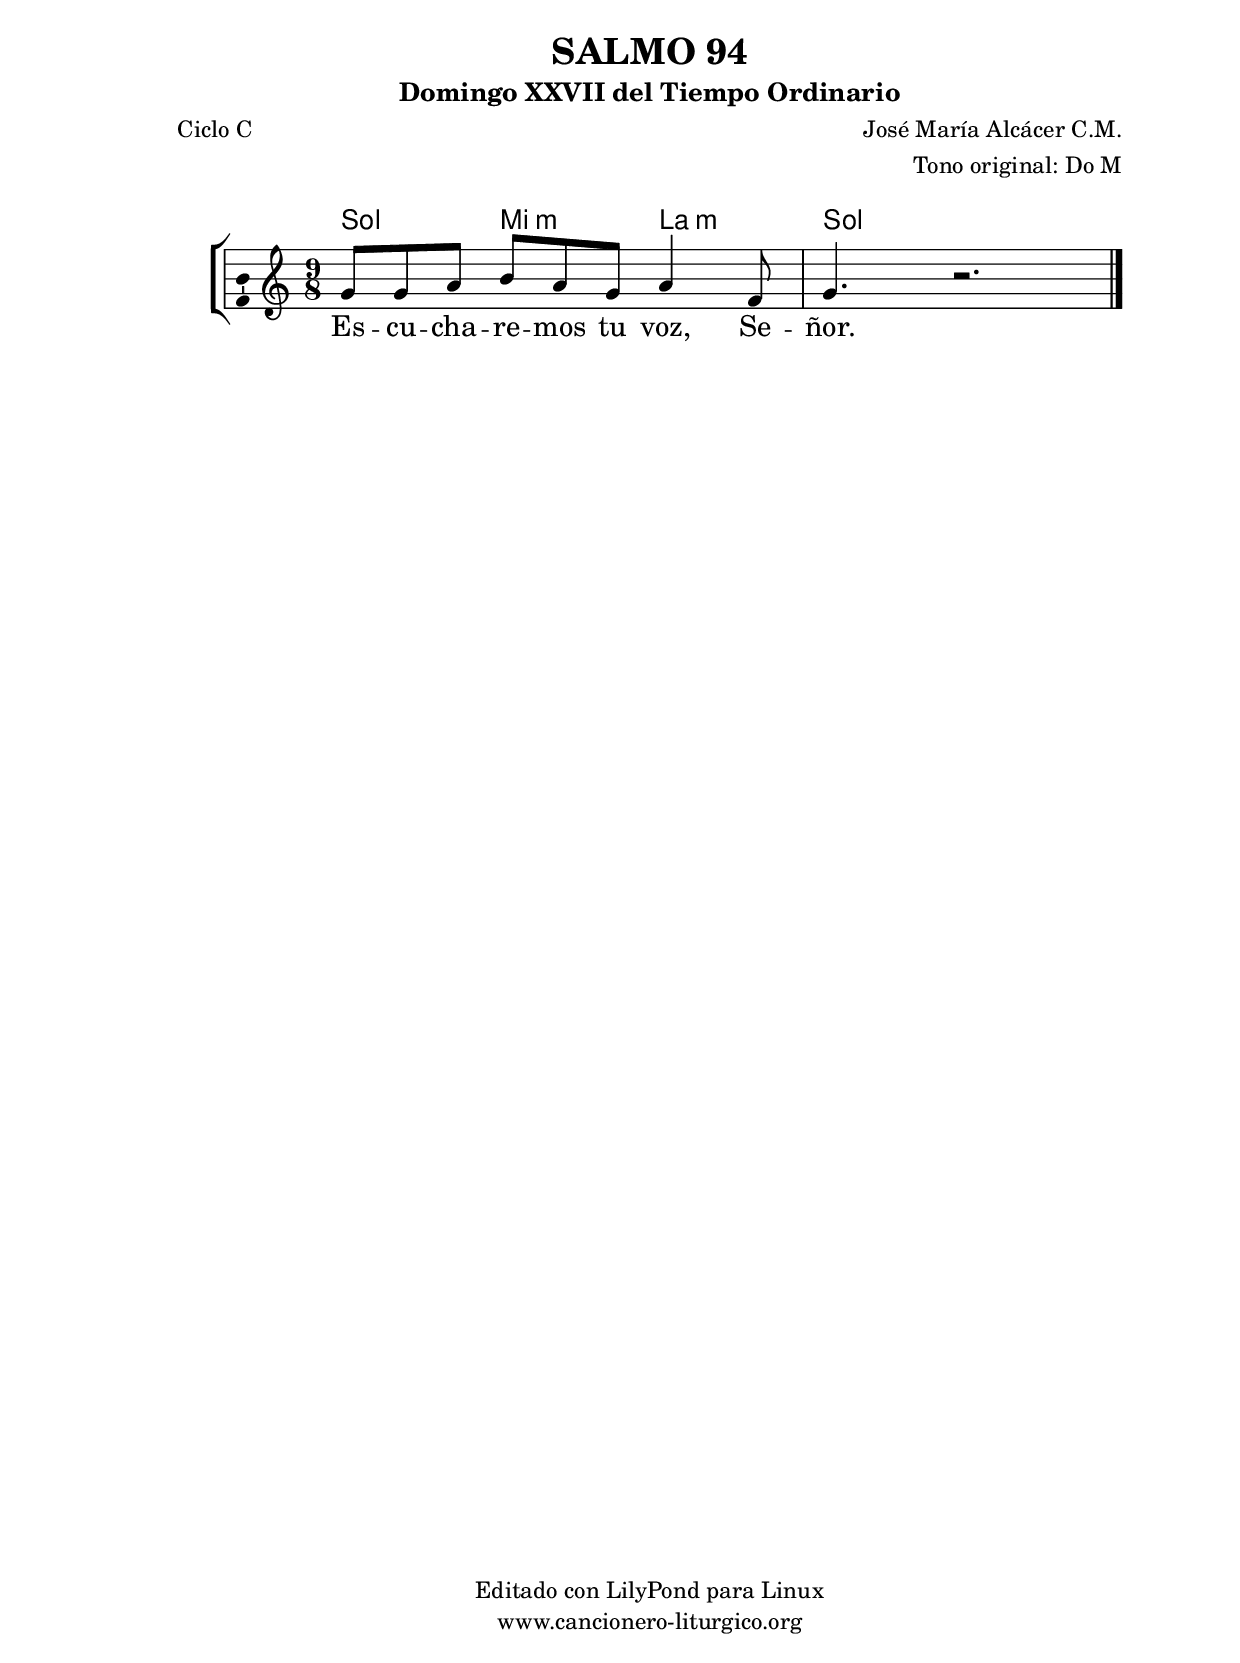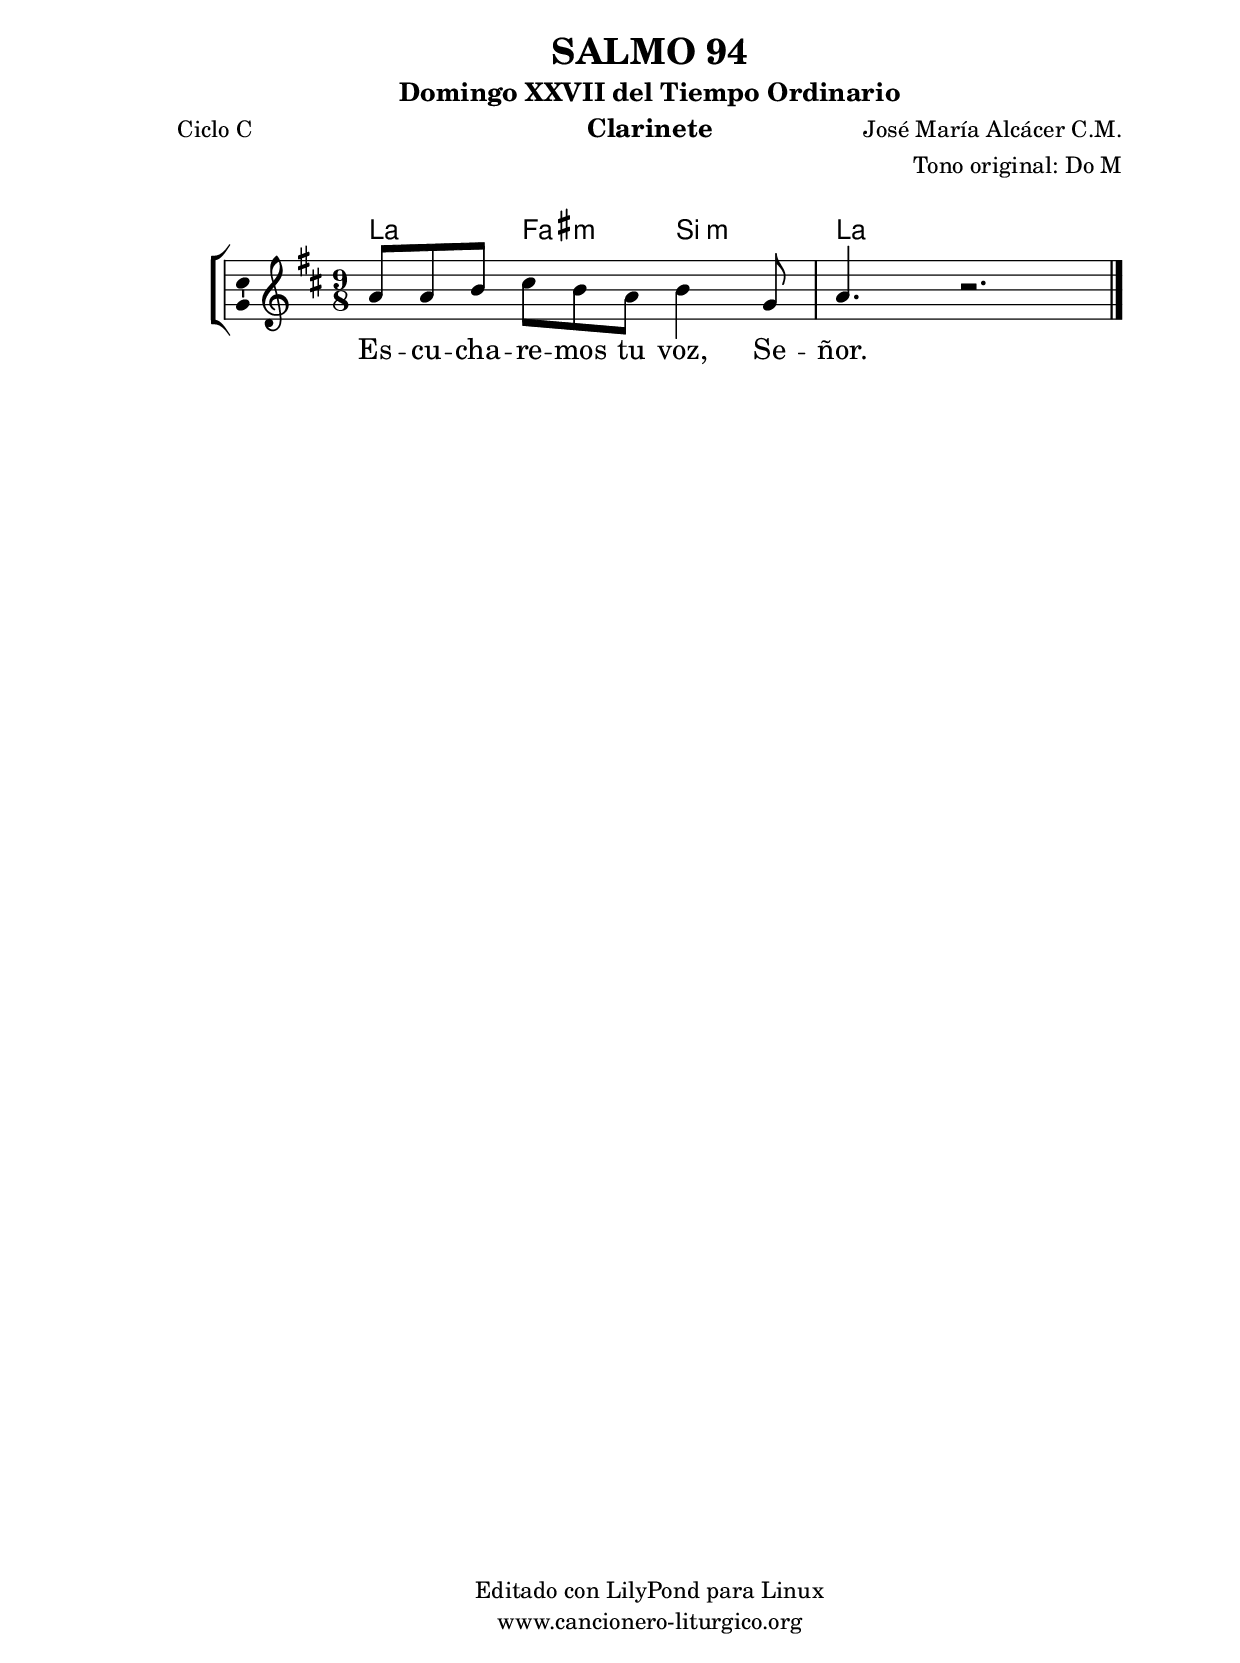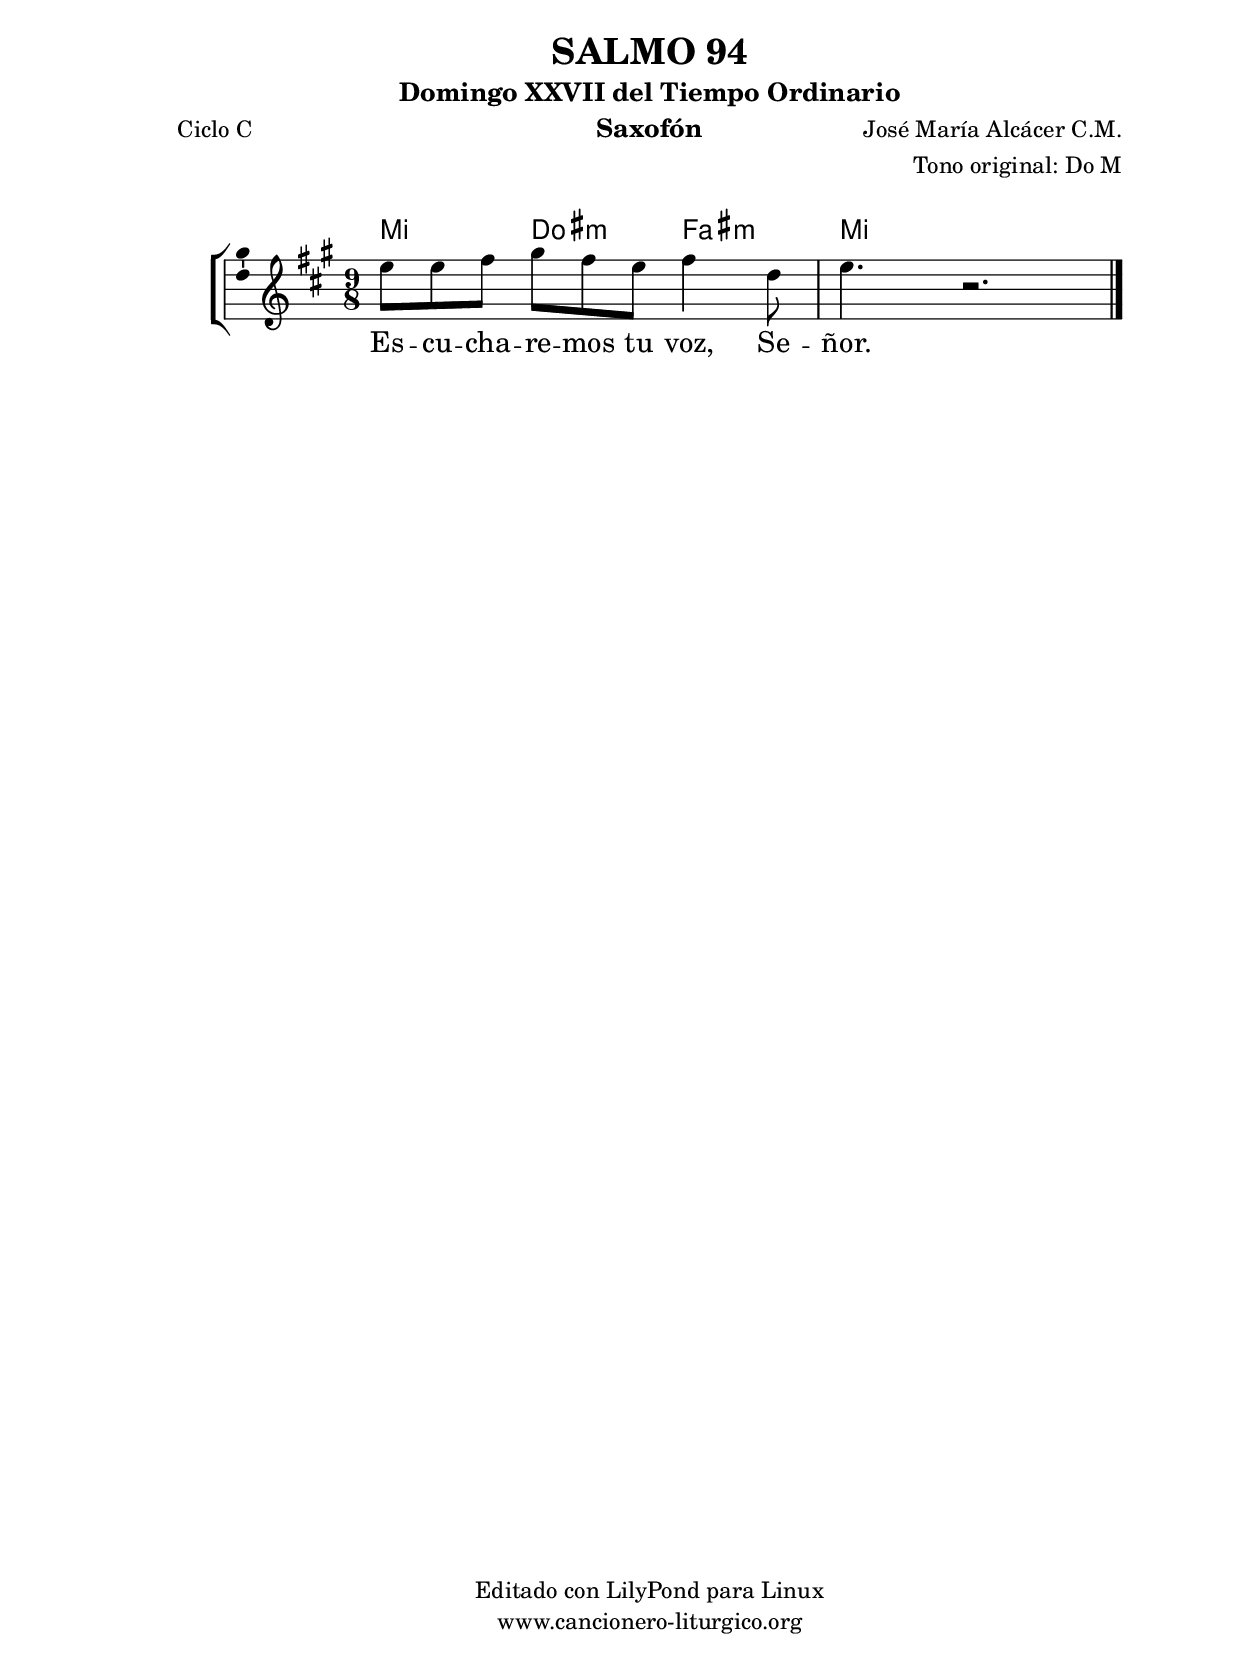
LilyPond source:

%
%para convertir .midi en .wav:
%timidity filename.midi -Ow -o finename.wav
%
%
%Para convertir de .wav a .mp3:
%lame -h -m j filename.wav
%
%
%para escuchar el midi:
%timidity nombrefichero.midi
%


%versión de lilypond para la que se ha escrito esta partitura:
\version "2.16.0"

	%Tamaño papel
	#(set-default-paper-size "a4")
	%Tamaño partitura
	#(set-global-staff-size 20)
	%No responde al pulsar sobre una nota
	#(ly:set-option 'point-and-click #f)

%parámetros del encabezamiento:
\header {
	title = "SALMO 94"
	subtitle = "Domingo XXVII del Tiempo Ordinario"
	composer = "José María Alcácer C.M."
	poet = "Ciclo C"
	meter = ""
	arranger = "Tono original: Do M"
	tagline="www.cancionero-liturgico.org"
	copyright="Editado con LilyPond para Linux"
	}

%parámetros asociados al papel:
\paper  {
	oddHeaderMarkup = \markup {\fill-line { \on-the-fly #not-first-page \fromproperty #'header:title \on-the-fly #not-first-page \fromproperty #'header:composer }}
	evenHeaderMarkup = \markup {\fill-line { \fromproperty #'header:composer \fromproperty #'header:title }}
	#(set-paper-size "a4")
	print-page-number = ##f
	first-page-number = 1
	print-first-page-number = ##f
%	head-separation = 3.0 \cm
	top-margin = 2.0 \cm
	bottom-margin = 0.5\cm
%%%	bottom-margin = -1.0\cm
	left-margin = 3.0 \cm
	line-width = 16.0 \cm 
	indent = 8\mm
	interscoreline = 2.\mm
	between-system-space = 15\mm
%	para que las partituras no llenen la hoja:
	ragged-bottom = ##t
%	idem para la última hoja:
	ragged-last-bottom = ##f
%	para que las partituras llenen el ancho del papel:
	ragged-last = ##f
	after-title-space = 2.5 \cm
%page-count=1
%system-count=8

	%Flexible Vertical Spacing
%	markup-markup-spacing =
%	#'((basic-distance . 15) (minimum-distance . 15) (padding . 3))
	markup-system-spacing =
	#'((basic-distance . 15) (minimum-distance . 15) (padding . 3))
	system-system-spacing =
	#'((basic-distance . 15) (minimum-distance . 15) (padding . 3))
	score-system-spacing =
	#'((basic-distance . 15) (minimum-distance . 15) (padding . 5))
%	top-system-spacing = % header
%	#'((basic-distance . 8) (minimum-distance . 0) (padding . 3))
%	top-markup-spacing =
%	#'((basic-distance . 20) (minimum-distance . 20) (padding . 3))
	last-bottom-spacing = % footer
	#'((basic-distance . 5) (minimum-distance . 5) (padding . 3))
%	score-markup-spacing =
%	#'((basic-distance . 16) (minimum-distance . 13) (padding . 3))

	}


%parámetros que afectan a toda la partitura:
global =  {
	%clave de sol (G):
	\clef G
	%armadura:
%	\transpose e f
	\key c \major
	\tempo 4.=54
	\set Score.tempoHideNote = ##t
	}


acordes = {
	\italianChords
	\chordmode {
%	\transpose e f
{

g4. e:m a:m g

	}
	}
}

melodia = 
%	\transpose e f
{
	\relative c''{

\time 9/8

g8 g a b a g a4 f8
g4. r2.

	\bar "|."
	}
	}


texto = \lyricmode {
Es -- cu -- cha -- re -- mos tu voz, Se -- ñor.
	}


acordesStaff = \context ChordNames = acordesStaff <<
	\set chordChanges = ##t
	\acordes
	>>


vozStaff = \context Voice = vozStaff
\with {\consists "Ambitus_engraver"}
<<
%	\set Staff.instrumentName = ""
%	\set Staff.shortInstrumentName = ""
%	\set Staff.midiInstrument = #"clarinet"
%	\set Staff.midiInstrument = #"cello"
%	\set Staff.midiInstrument = #"flute"
	\set Staff.midiInstrument = #"electric guitar (jazz)"
%	\set Staff.midiInstrument = #"english horn"
%	\set Staff.midiInstrument = #"violin"
%	\set Staff.midiInstrument = #"glockenspiel"
	\set Staff.midiMinimumVolume = #0.7
	\set Staff.midiMaximumVolume = #0.9
	\global
	\melodia
	>>


textoStaff = \context Lyrics = textoStaff <<
	\lyricsto vozStaff \texto
	>>

\book {
	\score {
		\context ChoirStaff {
			\override StaffGroup.SystemStartBracket #'collapse-height = #1
			\override Score.SystemStartBar #'collapse-height = #1
			<<
			\acordesStaff
			\vozStaff
			\textoStaff
			>>
			}
		\layout {
	    		\context {
				\Lyrics
				\override LyricText #'font-size = #2
				}
	   		 \context {
				\Score
				%fontSize = #3
				\override StaffSymbol #'staff-space = #(magstep +3)
				%\override Beam #'thickness = #0.55
				%\override SpacingSpanner #'spacing-increment = #1.0
				%\override Slur #'height-limit = #1.5
				}
			}
		}
	\score {
		\unfoldRepeats
		\context ChoirStaff {
			<<
			\acordesStaff
			\vozStaff
			>>
			}
		\midi {
	  		\context {
	  			\Score
				tempoWholesPerMinute = #(ly:make-moment 70 4)
				}
			}
		}
	}

%Partitura para clarinete
#(define output-suffix "C")
\book {
	\header{
		instrument = "Clarinete"
		}
	\score {
		\context ChoirStaff {
			\override StaffGroup.SystemStartBracket #'collapse-height = #1
			\override Score.SystemStartBar #'collapse-height = #1
\transpose c d
			<<
			\acordesStaff
			\vozStaff
			\textoStaff
			>>
			}
		\layout {
	    		\context {
				\Lyrics
				\override LyricText #'font-size = #2
				}
	   		 \context {
				\Score
				%fontSize = #3
				\override StaffSymbol #'staff-space = #(magstep +3)
				%\override Beam #'thickness = #0.55
				%\override SpacingSpanner #'spacing-increment = #1.0
				%\override Slur #'height-limit = #1.5
				}
			}
		}
	}

%Partitura para saxofón
#(define output-suffix "S")
\book {
	\header{
		instrument = "Saxofón"
		}
	\score {
		\context ChoirStaff {
			\override StaffGroup.SystemStartBracket #'collapse-height = #1
			\override Score.SystemStartBar #'collapse-height = #1
\transpose c a
			<<
			\acordesStaff
			\vozStaff
			\textoStaff
			>>
			}
		\layout {
	    		\context {
				\Lyrics
				\override LyricText #'font-size = #2
				}
	   		 \context {
				\Score
				%fontSize = #3
				\override StaffSymbol #'staff-space = #(magstep +3)
				%\override Beam #'thickness = #0.55
				%\override SpacingSpanner #'spacing-increment = #1.0
				%\override Slur #'height-limit = #1.5
				}
			}
		}
	}

